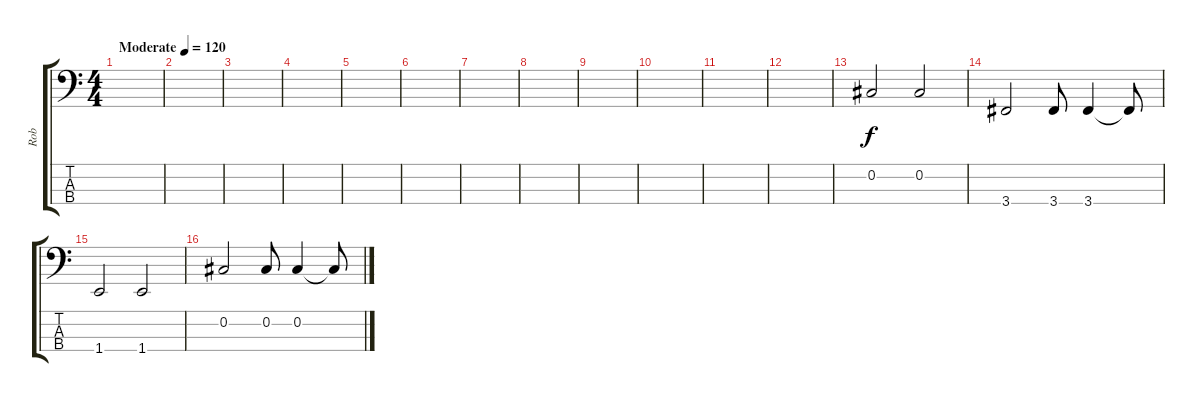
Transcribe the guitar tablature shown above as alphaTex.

\track ("Rob" "Rob") {instrument electricbassfinger}
\staff {score tabs}
\tuning (Gb2 Db2 Ab1 Eb1) {hide}
\ts (4 4)
\tempo (120 "Moderate")
\clef f4
\ks c
|
|
|
|
|
|
|
|
|
|
|
|
0.2.2 0.2.2 |
3.4.2 3.4.8 3.4.4 3.4{t}.8 |
1.4.2 1.4.2 |
0.2.2 0.2.8 0.2.4 0.2{t}.8
